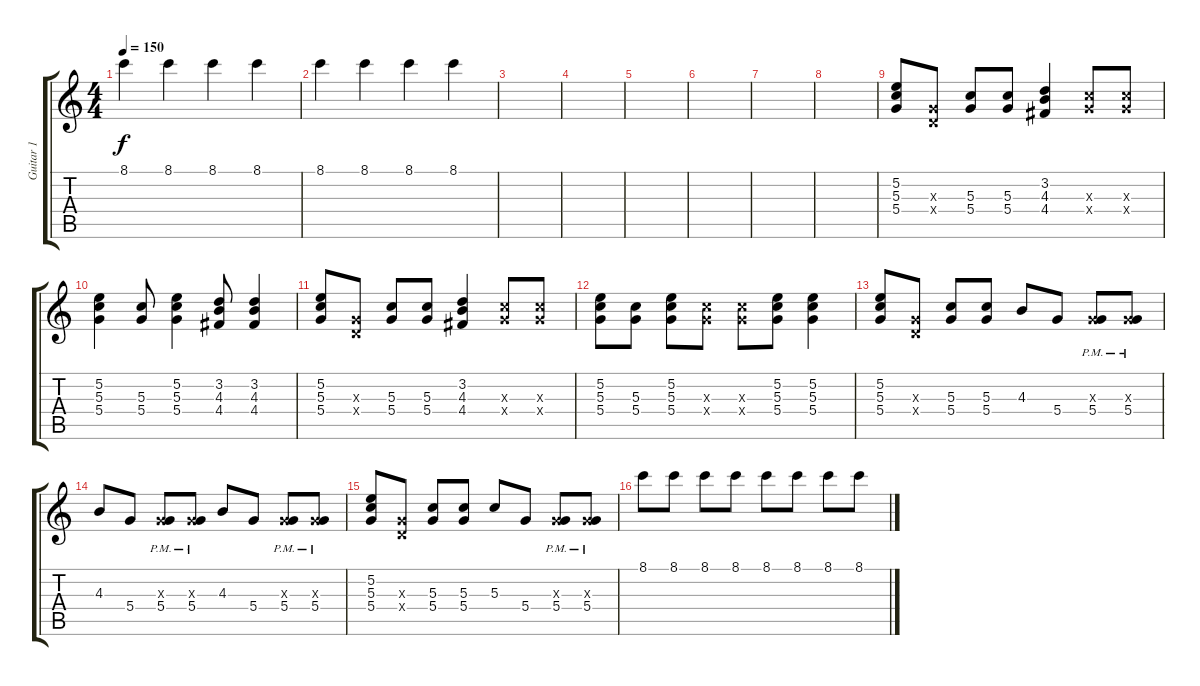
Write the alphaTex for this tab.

\track ("Guitar 1" "Guitar 1") {instrument electricguitarclean}
\staff {score tabs}
\tuning (E4 B3 G3 D3 A2 E2) {hide}
\ts (4 4)
\tempo 150
\clef g2
\ks c
8.1.4{dy f} 8.1.4 8.1.4 8.1.4 |
8.1.4 8.1.4 8.1.4 8.1.4 |
|
|
|
|
|
|
(5.2 5.3 5.4).8{volume 10 instrument overdrivenguitar} (0.3{x} 0.4{x}).8 (5.3 5.4).8 (5.3 5.4).8 (3.2 4.3 4.4).4 (5.3{x} 5.4{x}).8 (5.3{x} 5.4{x}).8 |
(5.2 5.3 5.4).4 (5.3 5.4).8 (5.2 5.3 5.4).4 (3.2 4.3 4.4).8 (3.2 4.3 4.4).4 |
(5.2 5.3 5.4).8 (0.3{x} 0.4{x}).8 (5.3 5.4).8 (5.3 5.4).8 (3.2 4.3 4.4).4 (5.3{x} 5.4{x}).8 (5.3{x} 5.4{x}).8 |
(5.2 5.3 5.4).8 (5.3 5.4).8 (5.2 5.3 5.4).8 (5.3{x} 5.4{x}).8 (5.3{x} 5.4{x}).8 (5.2 5.3 5.4).8 (5.2 5.3 5.4).4 |
(5.2 5.3 5.4).8 (0.3{x} 0.4{x}).8 (5.3 5.4).8 (5.3 5.4).8 4.3.8 5.4.8 (0.3{x} 5.4{pm}).8 (0.3{x} 5.4{pm}).8 |
4.3.8 5.4.8 (0.3{x} 5.4{pm}).8 (0.3{x} 5.4{pm}).8 4.3.8 5.4.8 (0.3{x} 5.4{pm}).8 (0.3{x} 5.4{pm}).8 |
(5.2 5.3 5.4).8 (0.3{x} 0.4{x}).8 (5.3 5.4).8 (5.3 5.4).8 5.3.8 5.4.8 (0.3{x} 5.4{pm}).8 (0.3{x} 5.4{pm}).8 |
8.1.8 8.1.8 8.1.8 8.1.8 8.1.8 8.1.8 8.1.8 8.1.8
